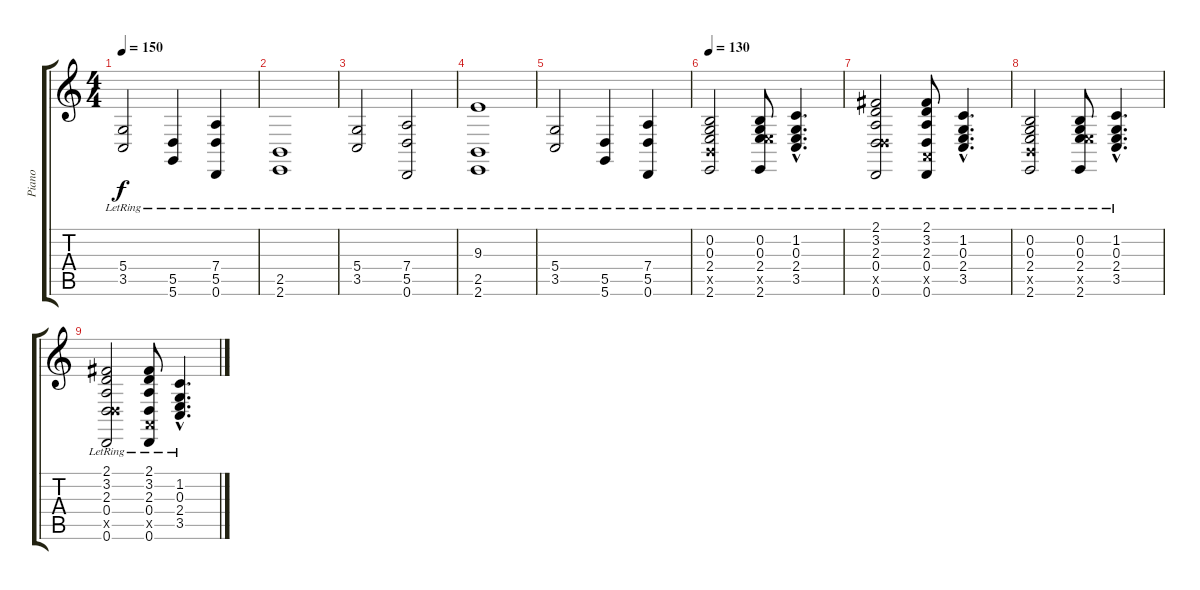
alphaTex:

\track ("Piano" "Piano") {instrument acousticgrandpiano}
\staff {score tabs}
\tuning (E4 B3 G3 D3 A2 D2) {hide}
\ts (4 4)
\tempo 150
\clef g2
\ks c
(5.4{lr} 3.5{lr}).2{dy f} (5.5{lr} 5.6{lr}).4 (7.4{lr} 5.5{lr} 0.6{lr}).4 |
(2.5{lr} 2.6{lr}).1{volume 14 instrument acousticgrandpiano} |
(5.4{lr} 3.5{lr}).2 (7.4{lr} 5.5{lr} 0.6{lr}).2 |
(9.3{lr} 2.5{lr} 2.6{lr}).1 |
(5.4{lr} 3.5{lr}).2 (5.5{lr} 5.6{lr}).4 (7.4{lr} 5.5{lr} 0.6{lr}).4 |
\tempo 130
(0.2{lr} 0.3{lr} 2.4{lr} 2.5{x} 2.6{lr}).2 (0.2{lr} 0.3{lr} 2.4{lr} 7.5{x} 2.6{lr}).8 (1.2{hac lr} 0.3{hac lr} 2.4{hac lr} 3.5{hac lr}).4{d} |
(2.1{lr} 3.2{lr} 2.3{lr} 0.4{lr} 5.5{x} 0.6{lr}).2 (2.1{lr} 3.2{lr} 2.3{lr} 0.4{lr} 0.5{x} 0.6{lr}).8 (1.2{hac lr} 0.3{hac lr} 2.4{hac lr} 3.5{hac lr}).4{d} |
(0.2{lr} 0.3{lr} 2.4{lr} 2.5{x} 2.6{lr}).2 (0.2{lr} 0.3{lr} 2.4{lr} 7.5{x} 2.6{lr}).8 (1.2{hac lr} 0.3{hac lr} 2.4{hac lr} 3.5{hac lr}).4{d} |
(2.1{lr} 3.2{lr} 2.3{lr} 0.4{lr} 5.5{x} 0.6{lr}).2 (2.1{lr} 3.2{lr} 2.3{lr} 0.4{lr} 0.5{x} 0.6{lr}).8 (1.2{hac lr} 0.3{hac lr} 2.4{hac lr} 3.5{hac lr}).4{d}
